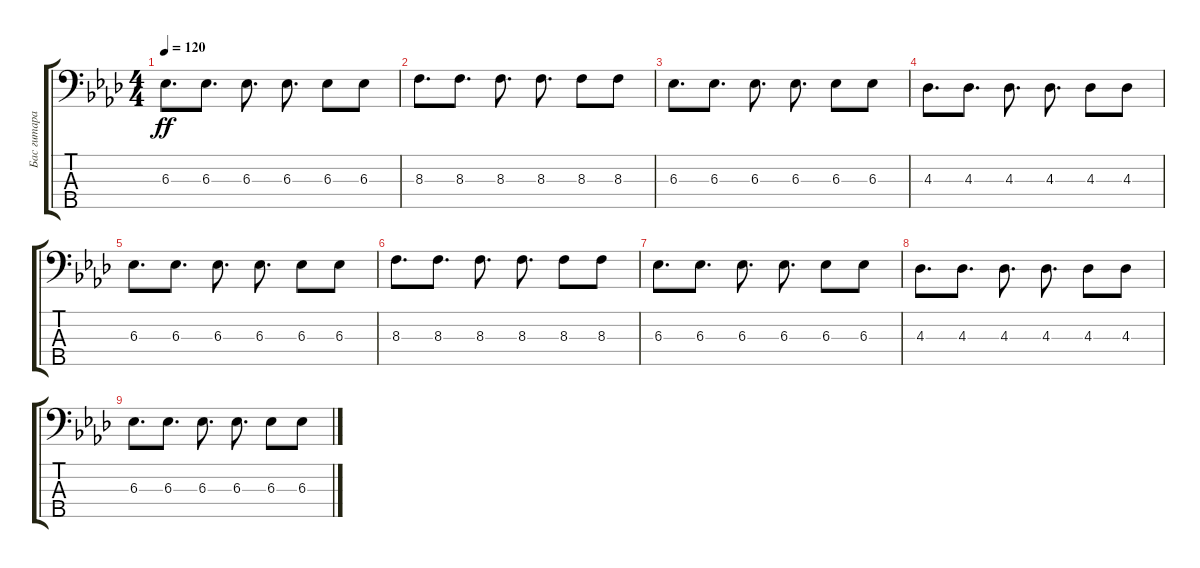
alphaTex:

\track ("Бас гитара" "Бас гитара") {instrument electricbassfinger}
\staff {score tabs}
\tuning (G2 D2 A1 E1 B0) {hide}
\ts (4 4)
\tempo 120
\clef f4
\ks ab
6.3.8{d dy ff} 6.3.8{d} 6.3.8{d} 6.3.8{d} 6.3.8 6.3.8 |
8.3.8{d} 8.3.8{d} 8.3.8{d} 8.3.8{d} 8.3.8 8.3.8 |
6.3.8{d} 6.3.8{d} 6.3.8{d} 6.3.8{d} 6.3.8 6.3.8 |
4.3.8{d} 4.3.8{d} 4.3.8{d} 4.3.8{d} 4.3.8 4.3.8 |
6.3.8{d} 6.3.8{d} 6.3.8{d} 6.3.8{d} 6.3.8 6.3.8 |
8.3.8{d} 8.3.8{d} 8.3.8{d} 8.3.8{d} 8.3.8 8.3.8 |
6.3.8{d} 6.3.8{d} 6.3.8{d} 6.3.8{d} 6.3.8 6.3.8 |
4.3.8{d} 4.3.8{d} 4.3.8{d} 4.3.8{d} 4.3.8 4.3.8 |
6.3.8{d} 6.3.8{d} 6.3.8{d} 6.3.8{d} 6.3.8 6.3.8
